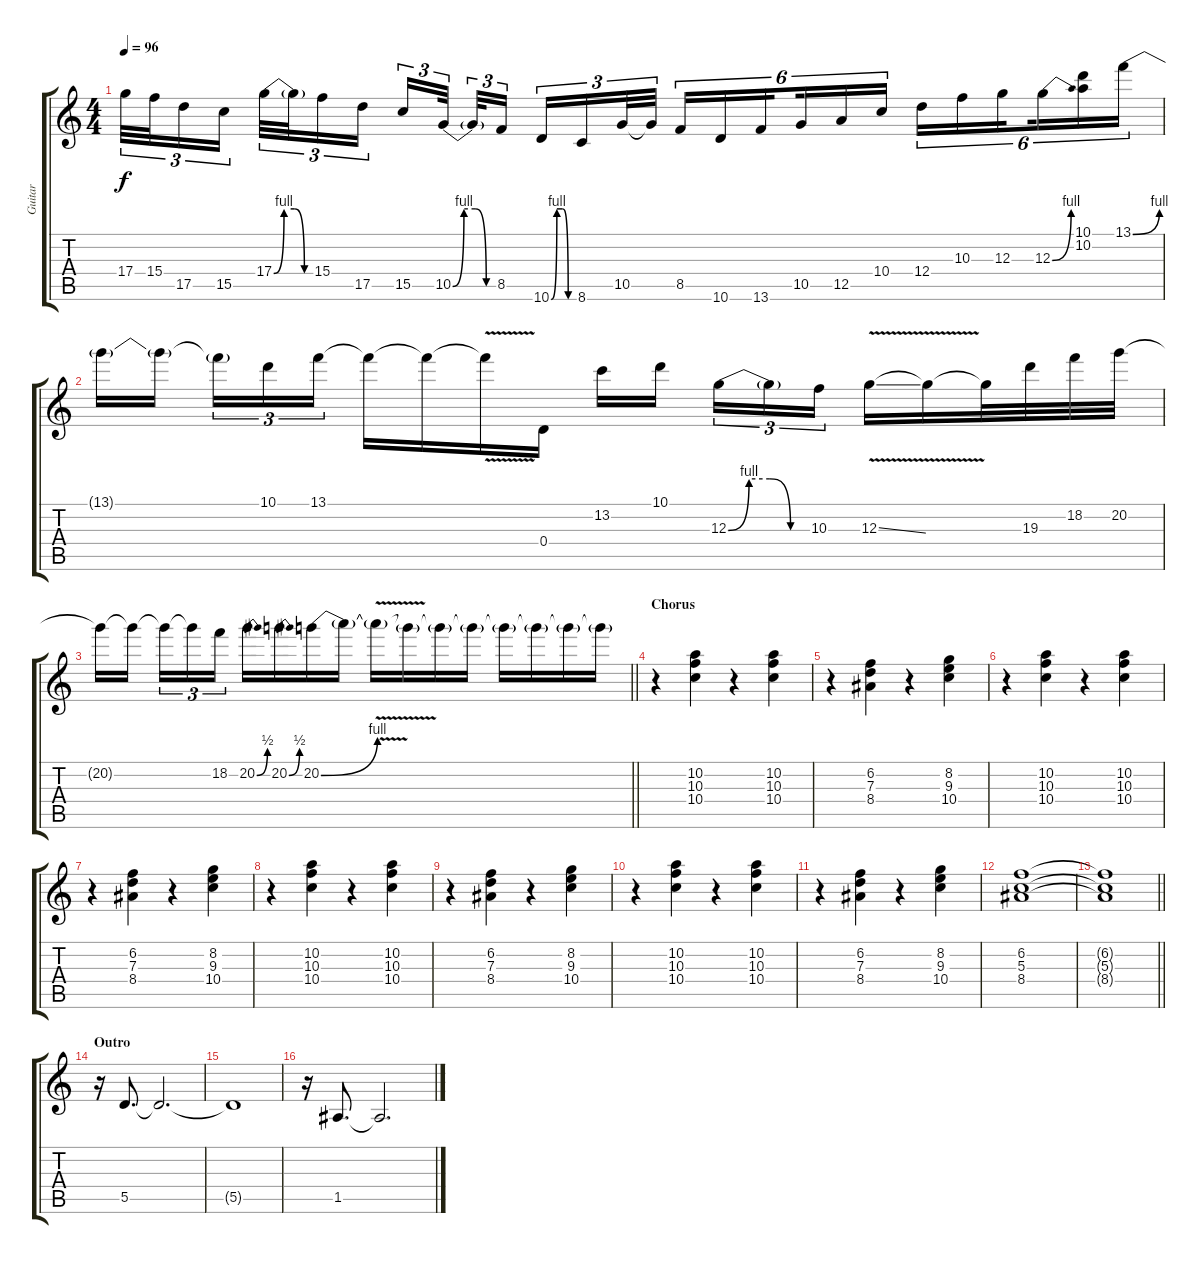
\track ("Guitar" "Guitar") {instrument distortionguitar}
\staff {score tabs}
\tuning (E4 B3 G3 D3 A2 E2) {hide}
\ts (4 4)
\tempo 96
\clef g2
\ks c
17.4{t}.32{tu (3 2) dy f} 15.4.32{tu (3 2)} 17.5.16{tu (3 2)} 15.5.16{tu (3 2) beam splitsecondary} 17.4{be (custom 0 0 15 4 30 4 45 0 60 0)}.32{tu (3 2)} 17.4{t}.32{tu (3 2)} 15.4.16{tu (3 2)} 17.5.16{tu (3 2)} 15.5.16{tu (3 2)} 10.5{be (custom 0 0 15 4 30 4 45 0 60 0)}.32{tu (3 2) beam splitsecondary} 10.5{t}.32{tu (3 2)} 8.5.16{tu (3 2) beam splitsecondary} 10.6{be (custom 0 0 15 4 30 4 45 0 60 0)}.16{tu (3 2)} 8.6.16{tu (3 2)} 10.5.32{tu (3 2)} 10.5{t}.32{tu (3 2)} 8.5.16{tu (6 4)} 10.6.16{tu (6 4)} 13.6.16{tu (6 4) beam splitsecondary} 10.5.16{tu (6 4)} 12.5.16{tu (6 4)} 10.4.16{tu (6 4)} 12.4.16{tu (6 4)} 10.3.16{tu (6 4)} 12.3.16{tu (6 4) beam splitsecondary} 12.3{be (bend 0 0 60 4)}.16{tu (6 4)} (10.1 10.2).16{tu (6 4)} 13.1{be (bend 0 0 60 4)}.16{tu (6 4)} |
13.1{t}.16 13.1{t}.16{beam splitsecondary} 13.1{t}.16{tu (3 2)} 10.1.16{tu (3 2)} 13.1.16{tu (3 2)} 13.1{t}.16 13.1{t}.16 13.1{v t}.16 0.4.16 13.2.16 10.1.16{beam splitsecondary} 12.3{be (custom 0 0 15 4 30 4 45 0 60 0)}.16{tu (3 2)} 12.3{t}.16{tu (3 2)} 10.3.16{tu (3 2)} 12.3{v ss}.16 12.3{t}.16 12.3{t}.32 19.3.32 18.2.32 20.2.32 |
\barLineRight lightlight
20.2{t}.16 20.2{t}.16{beam splitsecondary} 20.2{t}.16{tu (3 2)} 20.2{t}.16{tu (3 2)} 18.2.16{tu (3 2)} 20.2{be (bend 0 0 60 2)}.16 20.2{be (bend 0 0 60 2)}.16 20.2{be (bend 0 0 60 4)}.16 20.2{t}.16 20.2{v t}.16 20.2{t}.16 20.2{t}.16 20.2{t}.16 20.2{t}.16 20.2{t}.16 20.2{t}.16 20.2{t}.16 |
\section ("" "Chorus")
r.4{volume 10} (10.2 10.3 10.4).4 r.4 (10.2 10.3 10.4).4 |
r.4 (6.2 7.3 8.4).4 r.4 (8.2 9.3 10.4).4 |
r.4 (10.2 10.3 10.4).4 r.4 (10.2 10.3 10.4).4 |
r.4 (6.2 7.3 8.4).4 r.4 (8.2 9.3 10.4).4 |
r.4 (10.2 10.3 10.4).4 r.4 (10.2 10.3 10.4).4 |
r.4 (6.2 7.3 8.4).4 r.4 (8.2 9.3 10.4).4 |
r.4 (10.2 10.3 10.4).4 r.4 (10.2 10.3 10.4).4 |
r.4 (6.2 7.3 8.4).4 r.4 (8.2 9.3 10.4).4 |
(6.2 5.3 8.4).1 |
\barLineRight lightlight
(6.2{t} 5.3{t} 8.4{t}).1 |
\section ("" "Outro")
r.16 5.5.8{d} 5.5{t}.2{d} |
5.5{t}.1 |
r.16 1.5.8{d} 1.5{t}.2{d}
